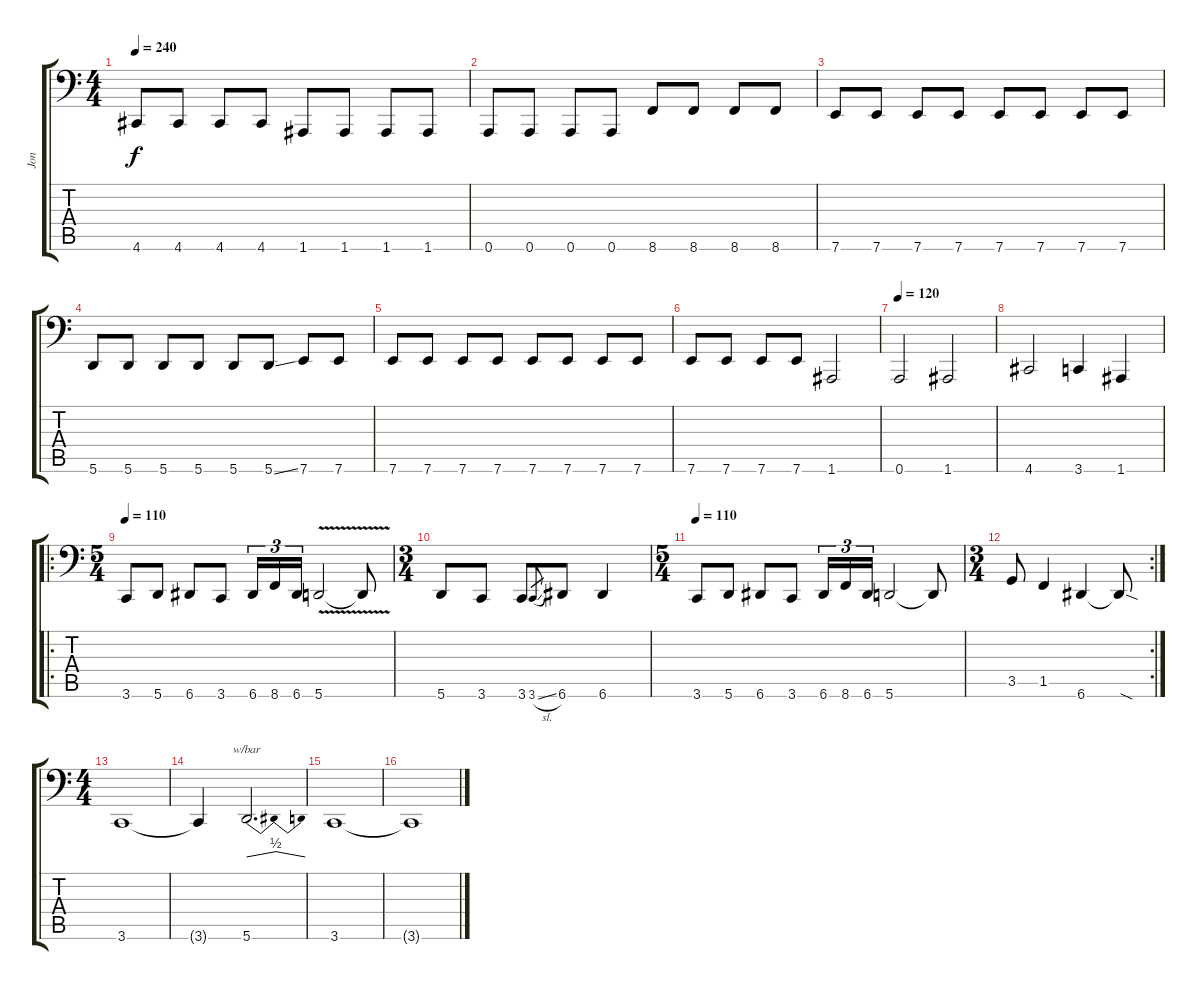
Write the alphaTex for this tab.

\track ("Jon" "Jon") {instrument electricbasspick}
\staff {score tabs}
\tuning (B2 Gb2 D2 A1 E1 A0) {hide}
\ts (4 4)
\tempo 240
\clef f4
\ks c
4.6.8{dy f} 4.6.8 4.6.8 4.6.8 1.6.8 1.6.8 1.6.8 1.6.8 |
0.6.8 0.6.8 0.6.8 0.6.8 8.6.8 8.6.8 8.6.8 8.6.8 |
7.6.8 7.6.8 7.6.8 7.6.8 7.6.8 7.6.8 7.6.8 7.6.8 |
5.6.8 5.6.8 5.6.8 5.6.8 5.6.8 5.6{ss}.8 7.6.8 7.6.8 |
7.6.8 7.6.8 7.6.8 7.6.8 7.6.8 7.6.8 7.6.8 7.6.8 |
7.6.8 7.6.8 7.6.8 7.6.8 1.6.2 |
\tempo 120
0.6.2 1.6.2 |
4.6.2 3.6.4 1.6.4 |
\ro
\ts (5 4)
\tempo 110
3.6.8 5.6.8 6.6.8 3.6.8 6.6.16{tu (3 2)} 8.6.16{tu (3 2)} 6.6.16{tu (3 2)} 5.6{v}.2 5.6{t}.8 |
\ts (3 4)
5.6.8 3.6.8 3.6.8 3.6{sl}.8{gr} 6.6.8 6.6.4 |
\ts (5 4)
\tempo 110
3.6.8 5.6.8 6.6.8 3.6.8 6.6.16{tu (3 2)} 8.6.16{tu (3 2)} 6.6.16{tu (3 2)} 5.6.2 5.6{t}.8 |
\rc 2
\ts (3 4)
3.5.8 1.5.4 6.6.4 6.6{sod t}.8 |
\ts (4 4)
3.6.1 |
3.6{t}.4 5.6.2{d tbe (dip default 0 0 30 2 60 0)} |
3.6.1 |
3.6{t}.1
